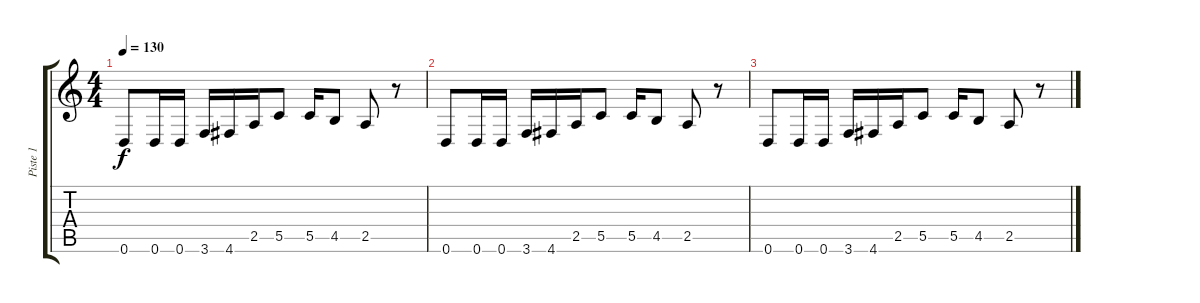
\track ("Piste 1" "Piste 1") {instrument distortionguitar}
\staff {score tabs}
\tuning (D4 A3 F3 C3 G2 D2) {hide}
\ts (4 4)
\tempo 130
\clef g2
\ks c
0.6.8{dy f} 0.6.16 0.6.16 3.6.16 4.6.16 2.5.16 5.5.8 5.5.16 4.5.8 2.5.8 r.8 |
0.6.8 0.6.16 0.6.16 3.6.16 4.6.16 2.5.16 5.5.8 5.5.16 4.5.8 2.5.8 r.8 |
0.6.8 0.6.16 0.6.16 3.6.16 4.6.16 2.5.16 5.5.8 5.5.16 4.5.8 2.5.8 r.8
